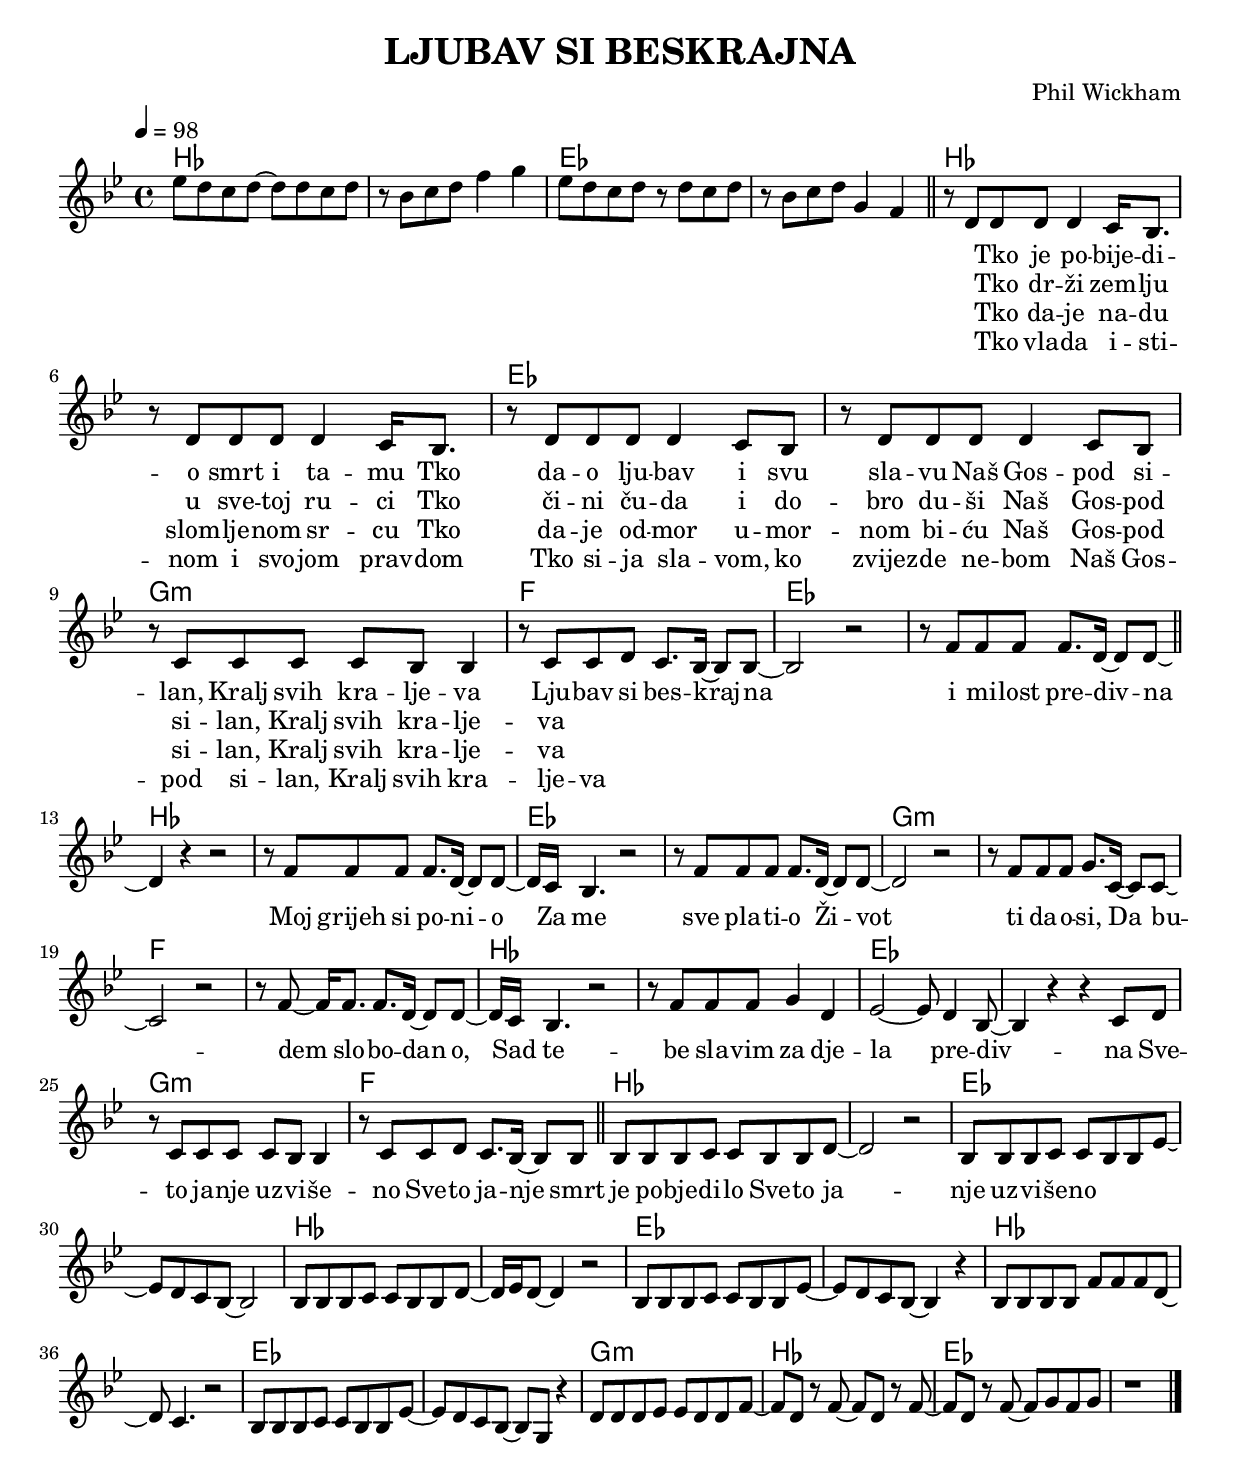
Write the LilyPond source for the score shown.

\version "2.24.1"
\include "deutsch.ly"
jazzChords = {}
aFourL = {}
markMoj = {}
%\include "../config/include.ily"

\layout {
  indent = 0
}

\header {
  titlex = "Farmfest 2023"
  broj = "1"
  title = "LJUBAV SI BESKRAJNA"
  composer = "Phil Wickham"
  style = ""
  %tagline = \markup { \override #'(font-name . "JohnSans White Pro") \override #'(font-size . -3) { Izvorno: Name, Album } }
}

\paper {
  \aFourL
  %min-systems-per-page = #7
  %annotate-spacing = ##t
  %system-system-spacing.padding = #3.2
  %page-breaking = #ly:one-page-breaking
  %last-bottom-spacing.minimum-distance = #8
}

staffOne = \relative c' {
  \key b \major
  \time 4/4
  \tempo 4 = 98
  \markMoj es'8 d8 c8 d8 ~d8 d8 c8 d8 |
  r8 b8 c8 d8 f4 g4 |
  es8 d8 c8 d8 r8 d8 c8 d8 |
  r8 b8 c8 d8 g,4 f4 \bar "||" |
  \markMoj r8 d8 d8 d8 d4 c16 b8. |
  r8 d8 d8 d8 d4 c16 b8. |
  r8 d8 d8 d8 d4 c8 b8 |
  r8 d8 d8 d8 d4 c8 b8 |
  r8 c8 c8 c8 c8 b8 b4 |
  r8 c8 c8 d8 c8. b16 ~b8 b8 ~|
  b2 r2 |
  r8 f'8 f8 f8 f8. d16 ~d8 d8 ~\bar "||" |
  \markMoj d4 r4 r2 |
  r8 f8 f8 f8 f8. d16 ~d8 d8 ~|
  d16 c16 b4. r2 |
  r8 f'8 f8 f8 f8. d16 ~d8 d8 ~|
  d2 r2 |
  r8 f8 f8 f8 g8. c,16 ~c8 c8 ~|
  c2 r2 |
  r8 f8 ~f16 f8. f8. d16 ~d8 d8 ~|
  d16 c16 b4. r2 |
  r8 f'8 f8 f8 g4 d4 |
  es2 ~es8 d4 b8 ~|
  b4 r4 r4 c8 d8 |
  r8 c8 c8 c8 c8 b8 b4 |
  r8 c8 c8 d8 c8. b16 ~b8 b8 \bar "||" |
  \markMoj b8 b8 b8 c8 c8 b8 b8 d8 ~|
  d2 r2 |
  b8 b8 b8 c8 c8 b8 b8 es8 ~|
  es8 d8 c8 b8 ~b2 |
  b8 b8 b8 c8 c8 b8 b8 d8 ~|
  d16 es16 d8 ~d4 r2 |
  b8 b8 b8 c8 c8 b8 b8 es8 ~|
  es8 d8 c8 b8 ~b4 r4 |
  b8 b8 b8 b8 f'8 f8 f8 d8 ~|
  d8 c4. r2 |
  b8 b8 b8 c8 c8 b8 b8 es8 ~|
  es8 d8 c8 b8 ~b8 g8 r4 |
  d'8 d8 d8 es8 es8 d8 d8 f8 ~|
  f8 d8 r8 f8 ~f8 d8 r8 f8 ~|
  f8 d8 r8 f8 ~f8 g8 f8 g8 |
  r1 |
}

harmonyOne = \chordmode  {
  b1 |
  s1 |
  es1 |
  s1 |
  b1 |
  s1 |
  es1 |
  s1 |
  g1:m |
  f1 |
  es1 |
  s1 |
  b1 |
  s1 |
  es1 |
  s1 |
  g1:m |
  s1 |
  f1 |
  s1 |
  b1 |
  s1 |
  es1 |
  s1 |
  g1:m |
  f1 |
  b1 |
  s1 |
  es1 |
  s1 |
  b1 |
  s1 |
  es1 |
  s1 |
  b1 |
  s1 |
  es1 |
  s1 |
  g1:m |
  b1 |
  es1 |
  s1 |
  \bar "|."
}

lyricOneZero = \lyricmode {
  \repeat unfold 25 { \skip1 }
  Tko je po -- bije -- di -- o 
  smrt i ta -- mu 
  Tko da -- o lju -- bav 
  i svu sla -- vu 
  Naš Gos -- pod si -- lan, 
  Kralj svih kra -- lje -- va 
  Lju -- bav si bes -- kraj -- na 
  i mi -- lost pre -- div -- na 
  Moj grijeh si po -- ni -- o 
  Za me sve pla -- ti -- o 
  Ži -- vot ti da -- o -- 
  si, 
  Da bu -- dem slo -- bo -- 
  dan 
  o, 
  Sad te -- be sla -- vim 
  za dje -- la pre -- div -- na 
  Sve -- to ja -- nje uz -- vi -- še -- no 
  Sve -- to ja -- nje smrt je po -- bje -- 
  di -- lo 
  Sve -- to ja -- nje uz -- vi -- še -- no 
}

lyricOneOne = \lyricmode {
  \repeat unfold 25 { \skip1 }
  Tko dr -- ži zem -- lju 
  u sve -- toj ru -- ci 
  Tko či -- ni ču -- da 
  i do -- bro du -- ši 
  Naš Gos -- pod si -- lan, 
  Kralj svih kra -- lje -- va 
}

lyricOneTwo = \lyricmode {
  \repeat unfold 25 { \skip1 }
  Tko da -- je na -- du 
  slom -- lje -- nom sr -- cu 
  Tko da -- je od -- mor 
  u -- mor -- nom bi -- ću 
  Naš Gos -- pod si -- lan, 
  Kralj svih kra -- lje -- va 
}

lyricOneThree = \lyricmode {
  \repeat unfold 25 { \skip1 }
  Tko vla -- da i -- sti -- nom 
  i svo -- jom prav -- dom 
  Tko si -- ja sla -- vom, 
  ko zvijez -- de ne -- bom 
  Naš Gos -- pod si -- lan, 
  Kralj svih kra -- lje -- va 
}

\score {
    <<
    \new ChordNames { \jazzChords \harmonyOne }
    \new Staff { \staffOne }
    \addlyrics { \lyricOneZero }
    \addlyrics { \lyricOneOne }
    \addlyrics { \lyricOneTwo }
    \addlyrics { \lyricOneThree }
    >>
}
